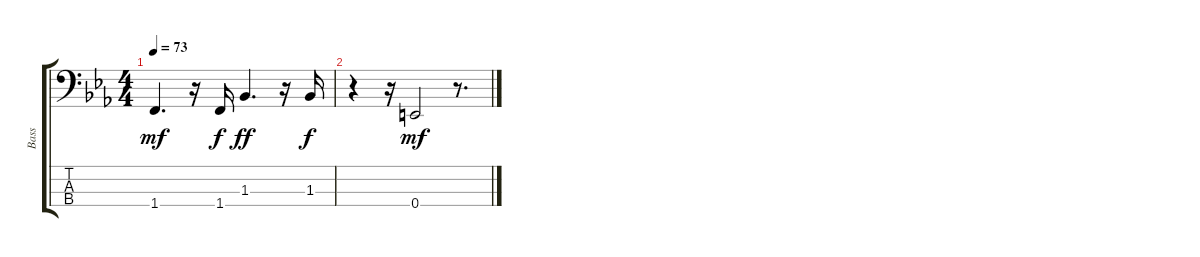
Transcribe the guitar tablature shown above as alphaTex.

\track ("Bass" "Bass") {instrument electricbassfinger}
\staff {score tabs}
\tuning (G2 D2 A1 E1) {hide}
\ts (4 4)
\tempo 73
\clef f4
\ks eb
1.4.4{d dy mf} r.16 1.4.16{dy f} 1.3.4{d dy ff} r.16 1.3.16{dy f} |
r.4 r.16 0.4.2{dy mf} r.8{d}
